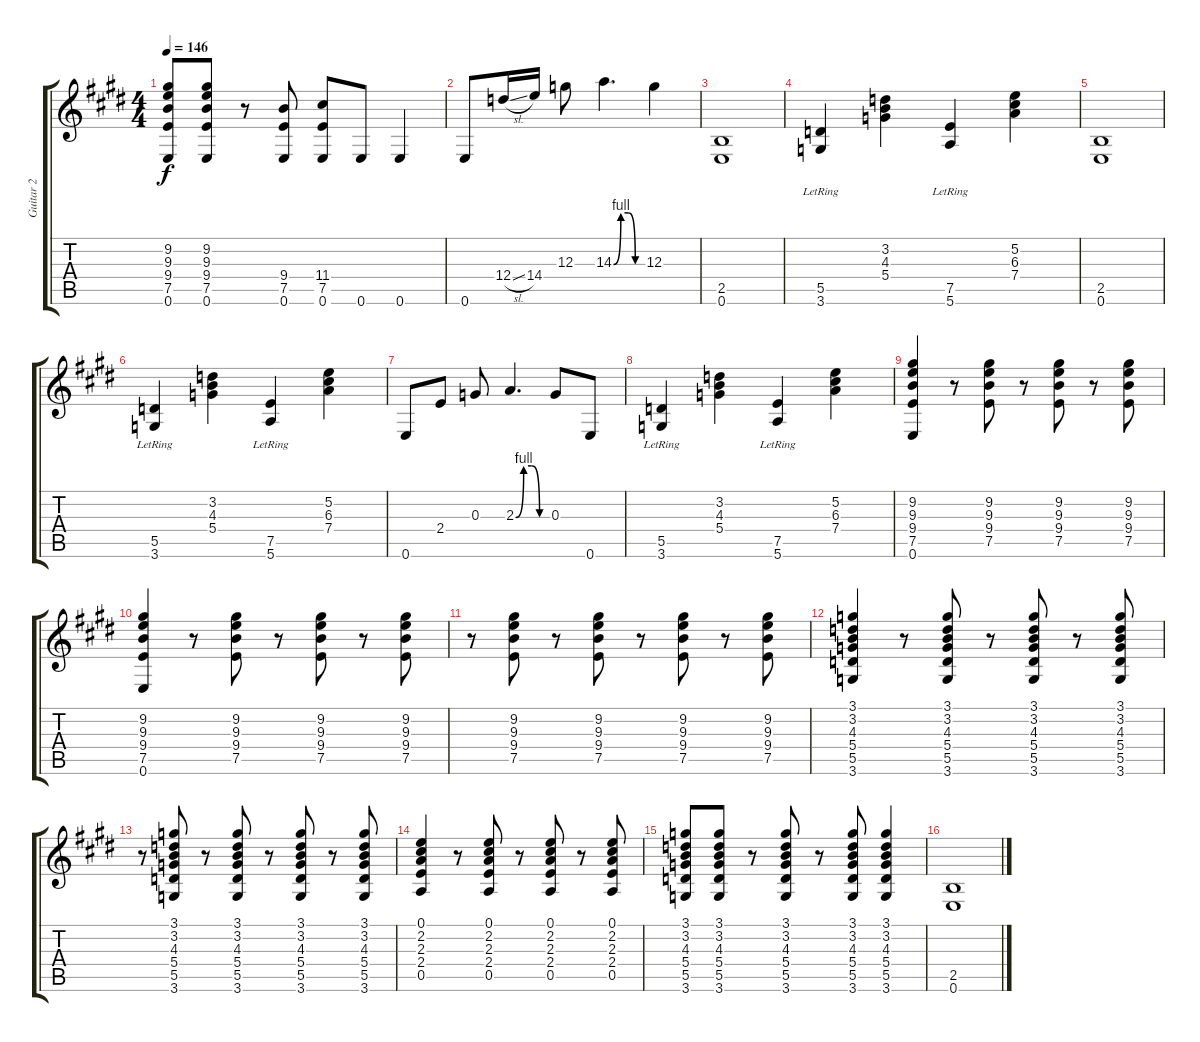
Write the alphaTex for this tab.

\track ("Guitar 2" "Guitar 2") {instrument distortionguitar}
\staff {score tabs}
\tuning (E4 B3 G3 D3 A2 E2) {hide}
\ts (4 4)
\tempo 146
\clef g2
\ks e
(9.2{t} 9.3{t} 9.4{t} 7.5{t} 0.6{t}).8{dy f} (9.2 9.3 9.4 7.5 0.6).8 r.8 (9.4 7.5 0.6).8 (11.4 7.5 0.6).8 0.6.8 0.6.4 |
0.6.8{volume 10} 12.4{sl}.16 14.4.16 12.3.8 14.3{be (custom 0 0 15 4 30 4 45 0 60 0)}.4{d} 12.3.4 |
(2.5 0.6).1{volume 6} |
(5.5{lr} 3.6{lr}).4 (3.2 4.3 5.4).4 (7.5{lr} 5.6{lr}).4 (5.2 6.3 7.4).4 |
(2.5 0.6).1 |
(5.5{lr} 3.6{lr}).4 (3.2 4.3 5.4).4 (7.5{lr} 5.6{lr}).4 (5.2 6.3 7.4).4 |
0.6.8{volume 10} 2.4.8 0.3.8 2.3{be (custom 0 0 15 4 30 4 45 0 60 0)}.4{d} 0.3.8 0.6.8 |
(5.5{lr} 3.6{lr}).4{volume 6} (3.2 4.3 5.4).4 (7.5{lr} 5.6{lr}).4 (5.2 6.3 7.4).4 |
(9.2 9.3 9.4 7.5 0.6).4 r.8 (9.2 9.3 9.4 7.5).8 r.8 (9.2 9.3 9.4 7.5).8 r.8 (9.2 9.3 9.4 7.5).8 |
(9.2 9.3 9.4 7.5 0.6).4 r.8 (9.2 9.3 9.4 7.5).8 r.8 (9.2 9.3 9.4 7.5).8 r.8 (9.2 9.3 9.4 7.5).8 |
r.8 (9.2 9.3 9.4 7.5).8 r.8 (9.2 9.3 9.4 7.5).8 r.8 (9.2 9.3 9.4 7.5).8 r.8 (9.2 9.3 9.4 7.5).8 |
(3.1 3.2 4.3 5.4 5.5 3.6).4 r.8 (3.1 3.2 4.3 5.4 5.5 3.6).8 r.8 (3.1 3.2 4.3 5.4 5.5 3.6).8 r.8 (3.1 3.2 4.3 5.4 5.5 3.6).8 |
r.8 (3.1 3.2 4.3 5.4 5.5 3.6).8 r.8 (3.1 3.2 4.3 5.4 5.5 3.6).8 r.8 (3.1 3.2 4.3 5.4 5.5 3.6).8 r.8 (3.1 3.2 4.3 5.4 5.5 3.6).8 |
(0.1 2.2 2.3 2.4 0.5).4 r.8 (0.1 2.2 2.3 2.4 0.5).8 r.8 (0.1 2.2 2.3 2.4 0.5).8 r.8 (0.1 2.2 2.3 2.4 0.5).8 |
(3.1 3.2 4.3 5.4 5.5 3.6).8 (3.1 3.2 4.3 5.4 5.5 3.6).8 r.8 (3.1 3.2 4.3 5.4 5.5 3.6).8 r.8 (3.1 3.2 4.3 5.4 5.5 3.6).8 (3.1 3.2 4.3 5.4 5.5 3.6).4 |
(2.5 0.6).1
